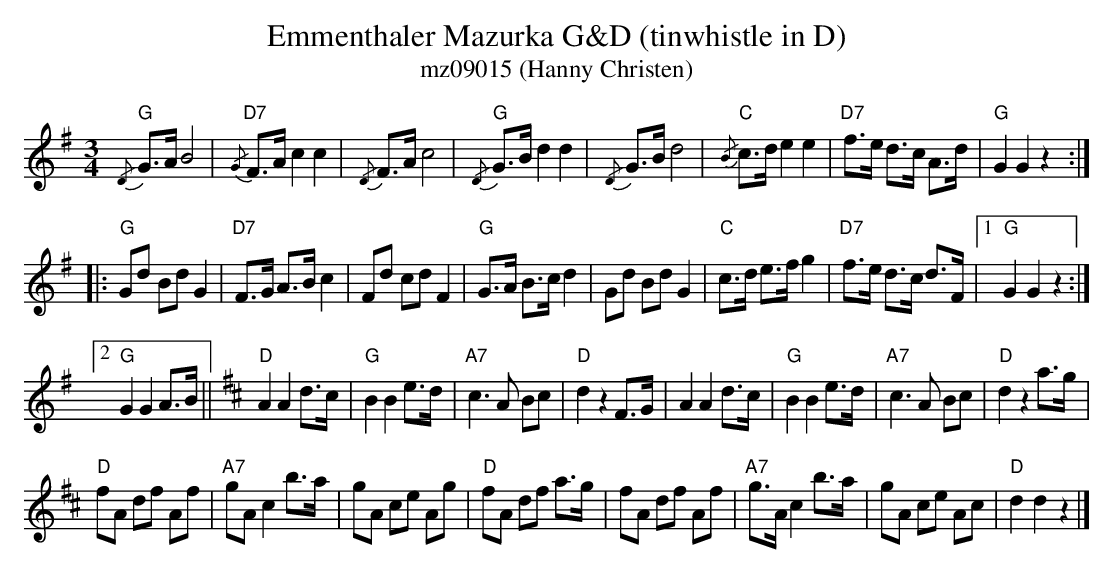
X:1
T:Emmenthaler Mazurka G&D (tinwhistle in D)
T:mz09015 (Hanny Christen)
M:3/4
L:1/8
K:G%%MIDI gchordon
{/D}"G"G>AB4 | {/G}"D7"F>Ac2c2 | {/D}F>Ac4 | {/D}"G"G>Bd2d2 | {/D}G>Bd4 | {/B}"C"c>de2e2 | "D7"f>e d>c A>d | "G"G2G2z2 :|
|: "G"Gd BdG2 | "D7"F>G A>Bc2 | Fd cdF2 | "G"G>A B>cd2 | Gd BdG2 | "C"c>d e>fg2 | "D7"f>e d>c d>F |1 "G"G2G2z2 :|2
"G"G2G2A>B || [K:D] "D"A2A2d>c | "G"B2B2e>d | "A7"c3A Bc | "D"d2z2F>G | A2A2d>c | "G"B2B2e>d | "A7"c3A Bc | "D"d2z2 a>g |
"D"fA df Af | "A7"gA c2 b>a | gA ce Ag | "D"fA df a>g | fA df Af | "A7"g>Ac2 b>a | gA ce Ac | "D"d2d2z2 |]
